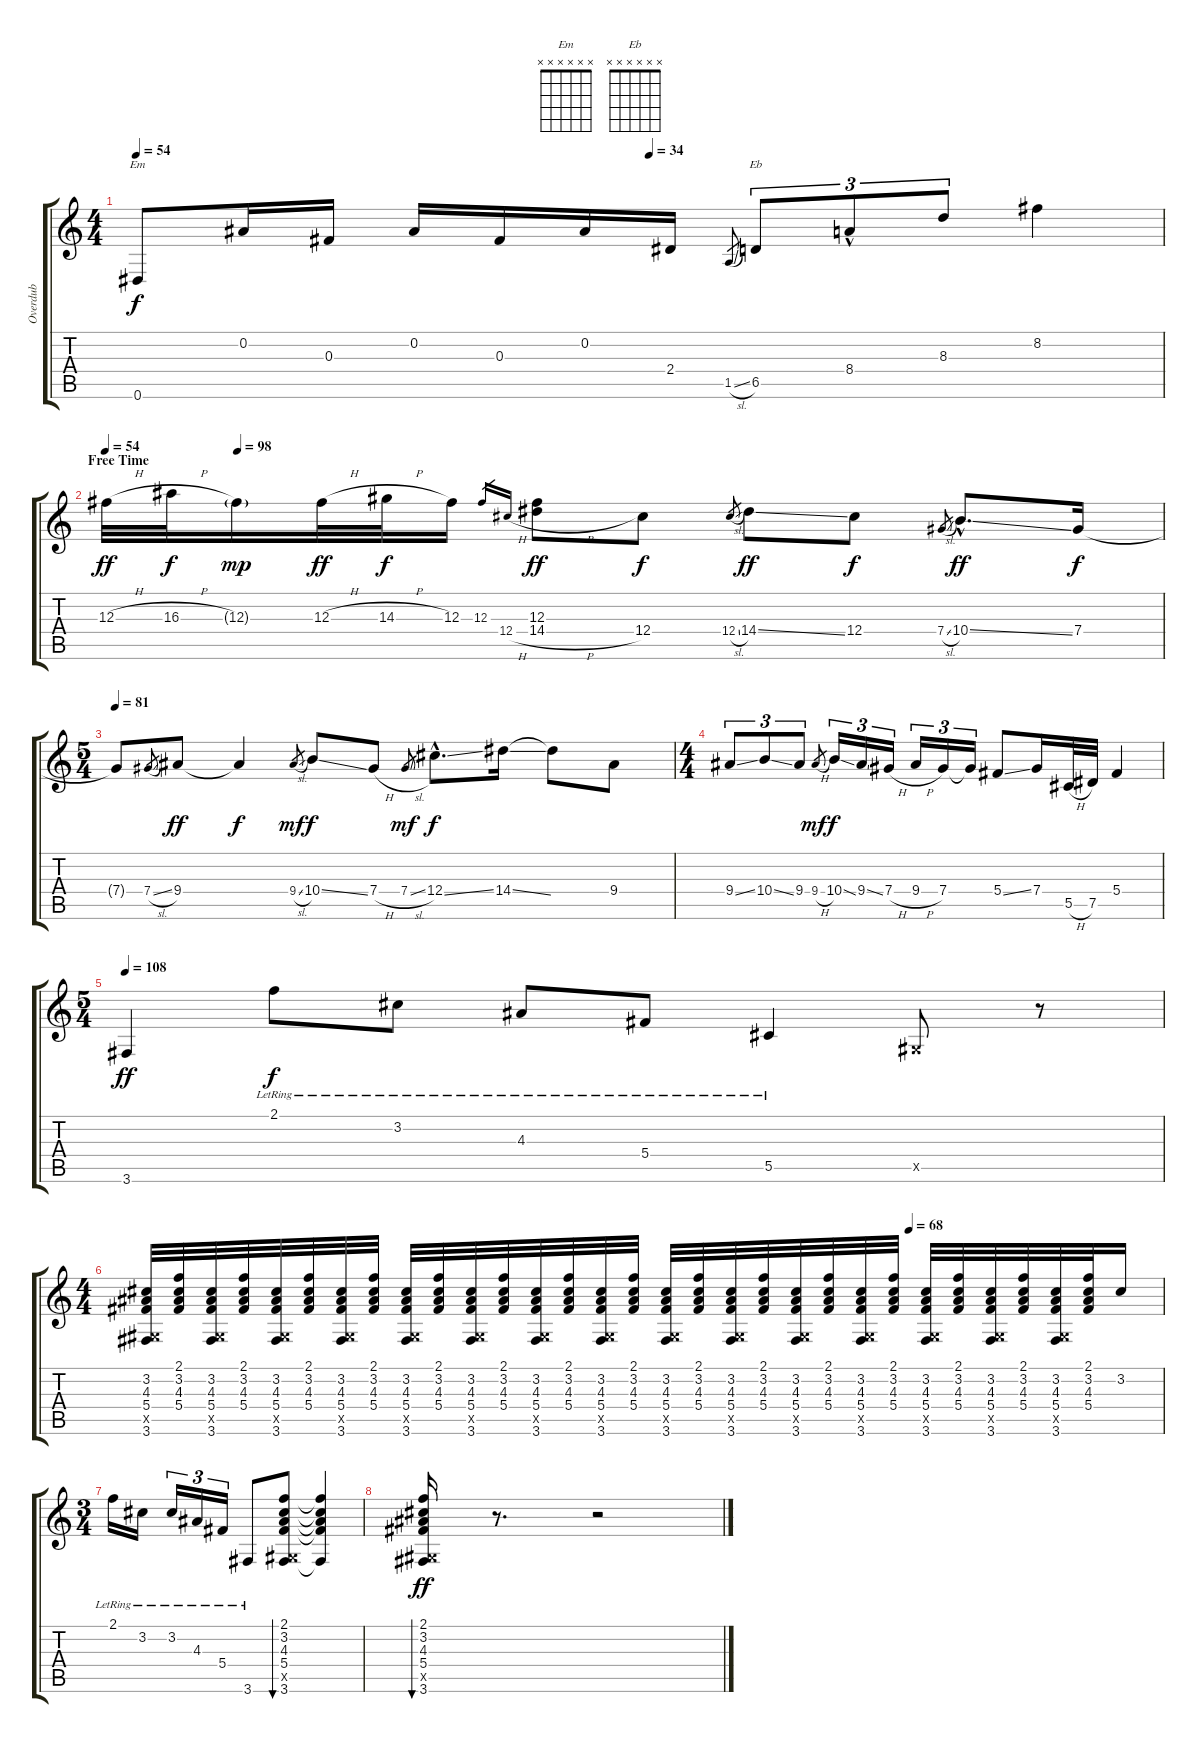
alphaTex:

\track ("Overdub" "Overdub") {instrument electricbassfinger}
\staff {score tabs}
\tuning (Eb4 Bb3 Gb3 Db3 Ab2 Eb2) {hide}
\chord ("Em" x x x x x x) {firstfret 0}
\chord ("Eb" x x x x x x) {firstfret 0}
\ts (4 4)
\tempo 54
\tempo (34 0.5)
\clef g2
\ks c
0.6.8{ch "Em" dy f} 0.2.16 0.3.16 0.2.16 0.3.16 0.2.16 2.4.16 1.5{sl}.8{gr} 6.5.8{tu (3 2) ch "Eb"} 8.4{hac}.8{tu (3 2)} 8.3.8{tu (3 2)} 8.2.4 |
\section ("" "Free Time")
\tempo 54
\tempo (98 0.125)
12.3{h}.32{dy ff} 16.3{h}.32{dy f} 12.3{g}.16{dy mp} 12.3{h}.32{dy ff} 14.3{h}.32{dy f} 12.3.16 12.3.16{gr} 12.4{h}.16{gr} (12.3 14.4{h}).8{dy ff} 12.4.8{dy f} 12.4{sl}.8{gr} 14.4{ss}.8{dy ff} 12.4.8{dy f} 7.4{sl}.8{gr} 10.4{ss hac}.8{d dy ff} 7.4.16{dy f} |
\ts (5 4)
\tempo 81
7.4{t}.8 7.4{sl}.8{gr} 9.4.8{dy ff} 9.4{t}.4{dy f} 9.4{sl}.8{gr dy mf} 10.4{ss}.8{dy f} 7.4{h}.8 7.4{sl}.8{gr dy mf} 12.4{ss hac}.8{d dy f} 14.4{ss}.16 14.4{t}.8 9.4.8 |
\ts (4 4)
9.4{ss}.8{tu (3 2)} 10.4{ss}.8{tu (3 2)} 9.4.8{tu (3 2)} 9.4{h}.8{gr dy mf} 10.4{ss}.16{tu (3 2) dy f} 9.4{ss}.16{tu (3 2)} 7.4{h}.16{tu (3 2)} 9.4{h}.16{tu (3 2)} 7.4.16{tu (3 2)} 7.4{t}.16{tu (3 2)} 5.4{ss}.8 7.4.16 5.5{h}.32 7.5.32 5.4.4 |
\ts (5 4)
\tempo 108
3.6.4{dy ff} 2.1{lr}.8{dy f} 3.2{lr}.8 4.3{lr}.8 5.4{lr}.8 5.5{lr}.4 0.5{x}.8 r.8 |
\ts (4 4)
\tempo (68 0.75)
(3.2 4.3 5.4 0.5{x} 3.6).32 (2.1 3.2 4.3 5.4).32 (3.2 4.3 5.4 0.5{x} 3.6).32 (2.1 3.2 4.3 5.4).32 (3.2 4.3 5.4 0.5{x} 3.6).32 (2.1 3.2 4.3 5.4).32 (3.2 4.3 5.4 0.5{x} 3.6).32 (2.1 3.2 4.3 5.4).32 (3.2 4.3 5.4 0.5{x} 3.6).32 (2.1 3.2 4.3 5.4).32 (3.2 4.3 5.4 0.5{x} 3.6).32 (2.1 3.2 4.3 5.4).32 (3.2 4.3 5.4 0.5{x} 3.6).32 (2.1 3.2 4.3 5.4).32 (3.2 4.3 5.4 0.5{x} 3.6).32 (2.1 3.2 4.3 5.4).32 (3.2 4.3 5.4 0.5{x} 3.6).32 (2.1 3.2 4.3 5.4).32 (3.2 4.3 5.4 0.5{x} 3.6).32 (2.1 3.2 4.3 5.4).32 (3.2 4.3 5.4 0.5{x} 3.6).32 (2.1 3.2 4.3 5.4).32 (3.2 4.3 5.4 0.5{x} 3.6).32 (2.1 3.2 4.3 5.4).32 (3.2 4.3 5.4 0.5{x} 3.6).32 (2.1 3.2 4.3 5.4).32 (3.2 4.3 5.4 0.5{x} 3.6).32 (2.1 3.2 4.3 5.4).32 (3.2 4.3 5.4 0.5{x} 3.6).32 (2.1 3.2 4.3 5.4).32 3.2.16 |
\ts (3 4)
2.1{lr}.16 3.2{lr}.16 3.2{lr}.16{tu (3 2)} 4.3{lr}.16{tu (3 2)} 5.4{lr}.16{tu (3 2)} 3.6{lr}.8 (2.1 3.2 4.3 5.4 0.5{x} 3.6).8{bu 480} (2.1{t} 3.2{t} 4.3{t} 5.4{t} 3.6{t}).4 |
(2.1 3.2 4.3 5.4 0.5{x} 3.6).16{bu 480 dy ff} r.8{d} r.2
